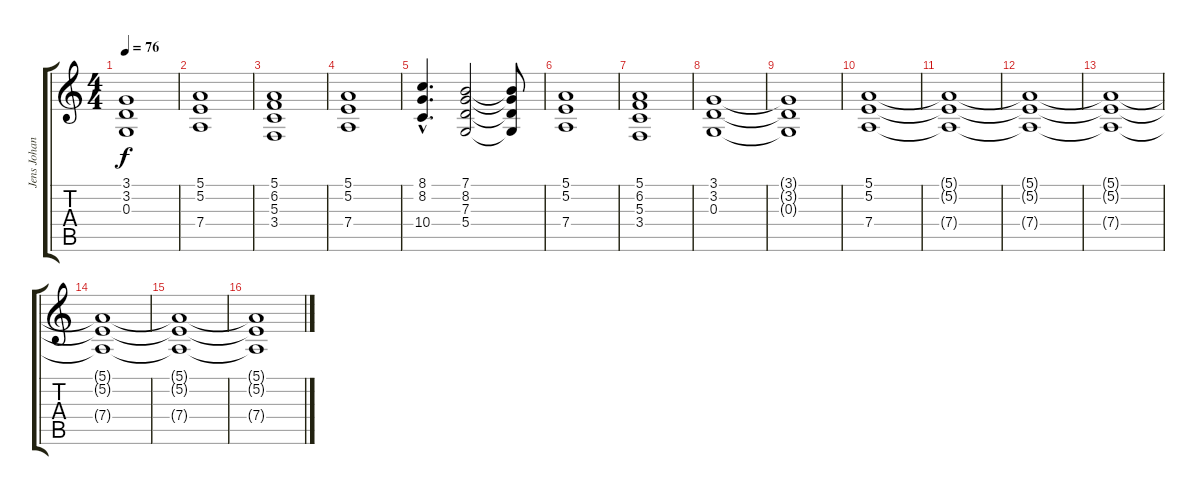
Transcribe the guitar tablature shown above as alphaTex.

\track ("Jens Johansson" "Jens Johan") {instrument stringensemble2}
\staff {score tabs}
\tuning (E4 B3 G3 D3 A2 E2) {hide}
\ts (4 4)
\tempo 76
\clef g2
\ks c
(3.1{t} 3.2{t} 0.3{t}).1{dy f} |
(5.1 5.2 7.4).1 |
(5.1 6.2 5.3 3.4).1 |
(5.1 5.2 7.4).1 |
(8.1{hac} 8.2{hac} 10.4{hac}).4{d} (7.1 8.2 7.3 5.4).2 (7.1{t} 8.2{t} 7.3{t} 5.4{t}).8 |
(5.1 5.2 7.4).1 |
(5.1 6.2 5.3 3.4).1 |
(3.1 3.2 0.3).1 |
(3.1{t} 3.2{t} 0.3{t}).1 |
(5.1 5.2 7.4).1 |
(5.1{t} 5.2{t} 7.4{t}).1 |
(5.1{t} 5.2{t} 7.4{t}).1 |
(5.1{t} 5.2{t} 7.4{t}).1 |
(5.1{t} 5.2{t} 7.4{t}).1 |
(5.1{t} 5.2{t} 7.4{t}).1 |
(5.1{t} 5.2{t} 7.4{t}).1
